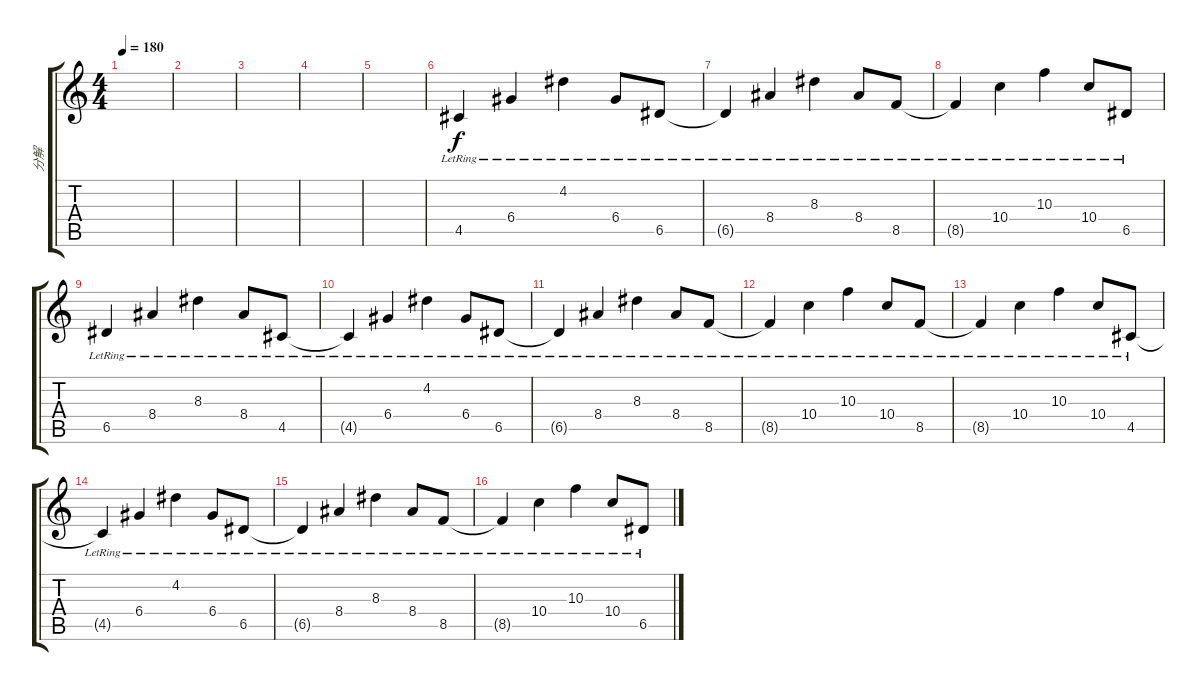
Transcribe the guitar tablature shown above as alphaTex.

\track ("分解" "分解") {instrument electricguitarclean}
\staff {score tabs}
\tuning (E4 B3 G3 D3 A2 E2) {hide}
\ts (4 4)
\tempo 180
\clef g2
\ks c
|
|
|
|
|
4.5{lr}.4 6.4{lr}.4 4.2{lr}.4 6.4{lr}.8 6.5{lr}.8 |
6.5{lr t}.4 8.4{lr}.4 8.3{lr}.4 8.4{lr}.8 8.5{lr}.8 |
8.5{lr t}.4 10.4{lr}.4 10.3{lr}.4 10.4{lr}.8 6.5{lr}.8 |
6.5{lr}.4 8.4{lr}.4 8.3{lr}.4 8.4{lr}.8 4.5{lr}.8 |
4.5{lr t}.4 6.4{lr}.4 4.2{lr}.4 6.4{lr}.8 6.5{lr}.8 |
6.5{lr t}.4 8.4{lr}.4 8.3{lr}.4 8.4{lr}.8 8.5{lr}.8 |
8.5{lr t}.4 10.4{lr}.4 10.3{lr}.4 10.4{lr}.8 8.5{lr}.8 |
8.5{lr t}.4 10.4{lr}.4 10.3{lr}.4 10.4{lr}.8 4.5{lr}.8 |
4.5{lr t}.4 6.4{lr}.4 4.2{lr}.4 6.4{lr}.8 6.5{lr}.8 |
6.5{lr t}.4 8.4{lr}.4 8.3{lr}.4 8.4{lr}.8 8.5{lr}.8 |
8.5{lr t}.4 10.4{lr}.4 10.3{lr}.4 10.4{lr}.8 6.5{lr}.8
